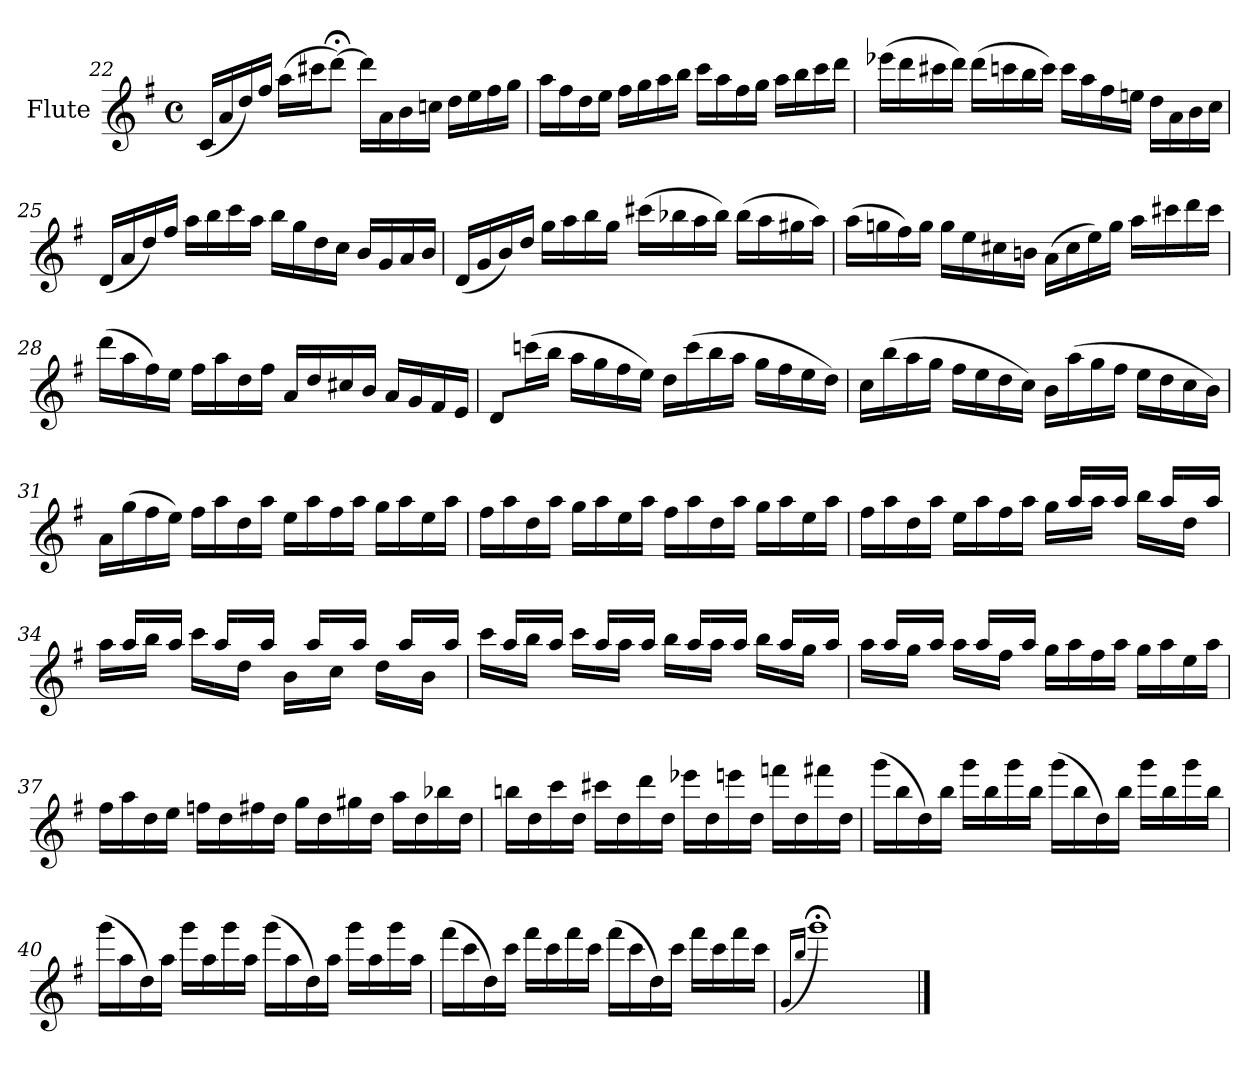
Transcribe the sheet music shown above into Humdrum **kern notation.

**kern
*part1
*staff1
*I"Flute
*I'Fl
*clefG2
*k[f#]
*M4/4
*met(c)
=22
(16c/LL
16a/
16dd/)
16ff#/JJ
(16aa\LL
16ccc#X\J
[8ddd;<\J)
16ddd\LL]
16a\
16b\
16ccn\JJ
16dd\LL
16ee\
16ff#\
16gg\JJ
!!LO:LB:g=z
=23
16aa\LL
16ff#\
16dd\
16ee\JJ
16ff#\LL
16gg\
16aa\
16bb\JJ
16ccc\LL
16aa\
16ff#\
16gg\JJ
16aa\LL
16bb\
16ccc\
16ddd\JJ
=24
(16eee-X\LL
16ddd\
16ccc#X\
16ddd\JJ)
(16ddd\LL
16cccn\
16bb\
16ccc\JJ)
16ccc\LL
16aa\
16ff#\
16een\JJ
16dd\LL
16a\
16b\
16cc\JJ
!!LO:LB:g=z
=25
(16d/LL
16a/
16dd/)
16ff#/JJ
16aa\LL
16bb\
16ccc\
16aa\JJ
16bb\LL
16gg\
16dd\
16cc\JJ
16b/LL
16g/
16a/
16b/JJ
=26
(16d/LL
16g/
16b/)
16dd/JJ
16gg\LL
16aa\
16bb\
16gg\JJ
(16ccc#X\LL
16bb-X\
16aa\
16bb-\JJ)
(16bb-\LL
16aa\
16gg#X\
16aa\JJ)
!!LO:LB:g=z
=27
(16aa\LL
16ggn\
16ff#\)
16gg\JJ
16gg\LL
16ee\
16cc#X\
16bn\JJ
(16a\LL
16cc#\
16ee\)
16gg\JJ
16aa\LL
16ccc#X\
16ddd\
16ccc#\JJ
=28
(16ddd\LL
16aa\
16ff#\)
16ee\JJ
16ff#\LL
16aa\
16dd\
16ff#\JJ
16a/LL
16dd/
16cc#X/
16b/JJ
16a/LL
16g/
16f#/
16e/JJ
!!LO:LB:g=z
=29
8d/L
(16cccn\L
16bb\JJ
16aa\LL
16gg\
16ff#\
16ee\JJ)
16dd\LL
(16ccc\
16bb\
16aa\JJ
16gg\LL
16ff#\
16ee\
16dd\JJ)
=30
16cc\LL
(16bb\
16aa\
16gg\JJ
16ff#\LL
16ee\
16dd\
16cc\JJ)
16b\LL
(16aa\
16gg\
16ff#\JJ
16ee\LL
16dd\
16cc\
16b\JJ)
!!LO:LB:g=z
=31
16a\LL
(16gg\
16ff#\
16ee\JJ)
16ff#\LL
16aa\
16dd\
16aa\JJ
16ee\LL
16aa\
16ff#\
16aa\JJ
16gg\LL
16aa\
16ee\
16aa\JJ
=32
16ff#\LL
16aa\
16dd\
16aa\JJ
16gg\LL
16aa\
16ee\
16aa\JJ
16ff#\LL
16aa\
16dd\
16aa\JJ
16gg\LL
16aa\
16ee\
16aa\JJ
!!LO:LB:g=z
=33
*^
16ff#\LL	16ryy
*v	*v
16aa\
16dd\
16aa\JJ
16ee\LL
16aa\
16ff#\
16aa\JJ
16gg\LL
*^
16ryy	16aa/LL
16aa\JJ	16ryy
16ryy	16aa/JJ
16bb\LL	16ryy
16ryy	16aa/LL
16dd\JJ	16ryy
16ryy	16aa/JJ
=34	=34
16aa\LL	16ryy
16ryy	16aa/LL
16bb\JJ	16ryy
16ryy	16aa/JJ
16ccc\LL	16ryy
16ryy	16aa/LL
16dd\JJ	16ryy
16ryy	16aa/JJ
16b\LL	16ryy
16ryy	16aa/LL
16cc\JJ	16ryy
16ryy	16aa/JJ
16dd\LL	16ryy
16ryy	16aa/LL
16b\JJ	16ryy
16ryy	16aa/JJ
!!LO:LB:g=z	!!
=35	=35
16ccc\LL	16ryy
16ryy	16aa/LL
16bb\JJ	16ryy
16ryy	16aa/JJ
16ccc\LL	16ryy
16ryy	16aa/LL
16aa\JJ	16ryy
16ryy	16aa/JJ
16bb\LL	16ryy
16ryy	16aa/LL
16aa\JJ	16ryy
16ryy	16aa/JJ
16bb\LL	16ryy
16ryy	16aa/LL
16gg\JJ	16ryy
16ryy	16aa/JJ
=36	=36
16aa\LL	16ryy
16ryy	16aa/LL
16gg\JJ	16ryy
16ryy	16aa/JJ
16aa\LL	16ryy
16ryy	16aa/LL
16ff#\JJ	16ryy
16ryy	16aa/JJ
16gg\LL	2ryy
16aa\	.
16ff#\	.
16aa\JJ	.
16gg\LL	.
16aa\	.
16ee\	.
16aa\JJ	.
*v	*v
!!LO:LB:g=z
=37
16ff#\LL
16aa\
16dd\
16ee\JJ
16ffn\LL
16dd\
16ff#X\
16dd\JJ
16gg\LL
16dd\
16gg#X\
16dd\JJ
16aa\LL
16dd\
16bb-X\
16dd\JJ
=38
16bbn\LL
16dd\
16ccc\
16dd\JJ
16ccc#X\LL
16dd\
16ddd\
16dd\JJ
16eee-X\LL
16dd\
16eeen\
16dd\JJ
16fffn\LL
16dd\
16fff#X\
16dd\JJ
!!LO:LB:g=z
=39
(16ggg\LL
16bb\
16dd\)
16bb\JJ
16ggg\LL
16bb\
16ggg\
16bb\JJ
(16ggg\LL
16bb\
16dd\)
16bb\JJ
16ggg\LL
16bb\
16ggg\
16bb\JJ
=40
(16ggg\LL
16aa\
16dd\)
16aa\JJ
16ggg\LL
16aa\
16ggg\
16aa\JJ
(16ggg\LL
16aa\
16dd\)
16aa\JJ
16ggg\LL
16aa\
16ggg\
16aa\JJ
!!LO:LB:g=z
=41
(16fff#\LL
16ccc\
16dd\)
16ccc\JJ
16fff#\LL
16ccc\
16fff#\
16ccc\JJ
(16fff#\LL
16ccc\
16dd\)
16ccc\JJ
16fff#\LL
16ccc\
16fff#\
16ccc\JJ
=42
(16qg/LL
16qbb/JJ
1ggg;<)
==
*-
